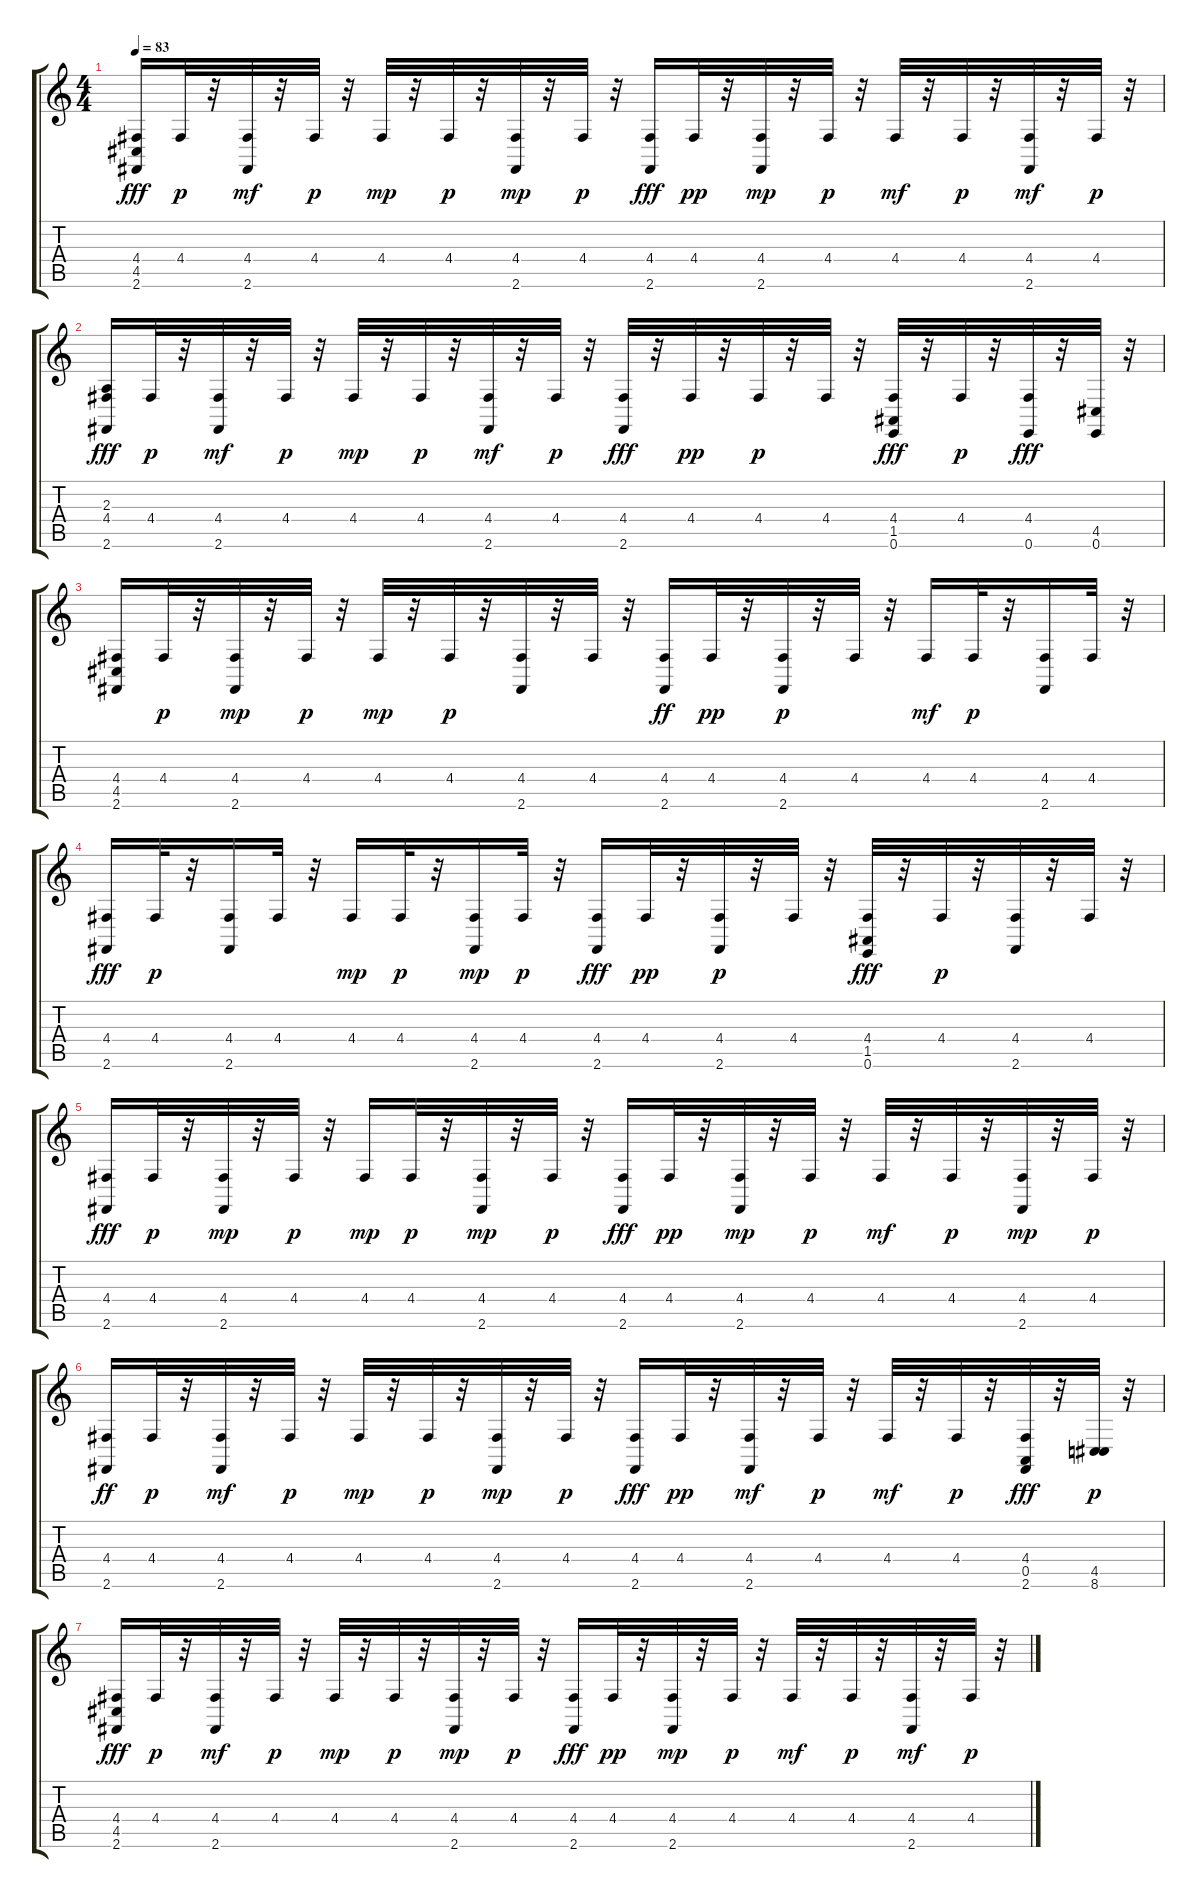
\track "" {instrument acousticgrandpiano}
\staff {score tabs}
\tuning (E4 B3 G3 D3 A2 E2) {hide}
\ts (4 4)
\tempo 83
\clef g2
\ks c
(4.4 4.5 2.6).16{dy fff} 4.4.32{dy p} r.32 (4.4 2.6).32{dy mf} r.32 4.4.32{dy p} r.32 4.4.32{dy mp} r.32 4.4.32{dy p} r.32 (4.4 2.6).32{dy mp} r.32 4.4.32{dy p} r.32 (4.4 2.6).16{dy fff} 4.4.32{dy pp} r.32 (4.4 2.6).32{dy mp} r.32 4.4.32{dy p} r.32 4.4.32{dy mf} r.32 4.4.32{dy p} r.32 (4.4 2.6).32{dy mf} r.32 4.4.32{dy p} r.32 |
(2.3 4.4 2.6).16{dy fff} 4.4.32{dy p} r.32 (4.4 2.6).32{dy mf} r.32 4.4.32{dy p} r.32 4.4.32{dy mp} r.32 4.4.32{dy p} r.32 (4.4 2.6).32{dy mf} r.32 4.4.32{dy p} r.32 (4.4 2.6).32{dy fff} r.32 4.4.32{dy pp} r.32 4.4.32{dy p} r.32 4.4.32 r.32 (4.4 1.5 0.6).32{dy fff} r.32 4.4.32{dy p} r.32 (4.4 0.6).32{dy fff} r.32 (4.5 0.6).32 r.32 |
(4.4 4.5 2.6).16 4.4.32{dy p} r.32 (4.4 2.6).32{dy mp} r.32 4.4.32{dy p} r.32 4.4.32{dy mp} r.32 4.4.32{dy p} r.32 (4.4 2.6).32 r.32 4.4.32 r.32 (4.4 2.6).16{dy ff} 4.4.32{dy pp} r.32 (4.4 2.6).32{dy p} r.32 4.4.32 r.32 4.4.16{dy mf} 4.4.32{dy p} r.32 (4.4 2.6).16 4.4.32 r.32 |
(4.4 2.6).16{dy fff} 4.4.32{dy p} r.32 (4.4 2.6).16 4.4.32 r.32 4.4.16{dy mp} 4.4.32{dy p} r.32 (4.4 2.6).16{dy mp} 4.4.32{dy p} r.32 (4.4 2.6).16{dy fff} 4.4.32{dy pp} r.32 (4.4 2.6).32{dy p} r.32 4.4.32 r.32 (4.4 1.5 0.6).32{dy fff} r.32 4.4.32{dy p} r.32 (4.4 2.6).32 r.32 4.4.32 r.32 |
(4.4 2.6).16{dy fff} 4.4.32{dy p} r.32 (4.4 2.6).32{dy mp} r.32 4.4.32{dy p} r.32 4.4.16{dy mp} 4.4.32{dy p} r.32 (4.4 2.6).32{dy mp} r.32 4.4.32{dy p} r.32 (4.4 2.6).16{dy fff} 4.4.32{dy pp} r.32 (4.4 2.6).32{dy mp} r.32 4.4.32{dy p} r.32 4.4.32{dy mf} r.32 4.4.32{dy p} r.32 (4.4 2.6).32{dy mp} r.32 4.4.32{dy p} r.32 |
(4.4 2.6).16{dy ff} 4.4.32{dy p} r.32 (4.4 2.6).32{dy mf} r.32 4.4.32{dy p} r.32 4.4.32{dy mp} r.32 4.4.32{dy p} r.32 (4.4 2.6).32{dy mp} r.32 4.4.32{dy p} r.32 (4.4 2.6).16{dy fff} 4.4.32{dy pp} r.32 (4.4 2.6).32{dy mf} r.32 4.4.32{dy p} r.32 4.4.32{dy mf} r.32 4.4.32{dy p} r.32 (4.4 0.5 2.6).32{dy fff} r.32 (4.5 8.6).32{dy p} r.32 |
(4.4 4.5 2.6).16{dy fff} 4.4.32{dy p} r.32 (4.4 2.6).32{dy mf} r.32 4.4.32{dy p} r.32 4.4.32{dy mp} r.32 4.4.32{dy p} r.32 (4.4 2.6).32{dy mp} r.32 4.4.32{dy p} r.32 (4.4 2.6).16{dy fff} 4.4.32{dy pp} r.32 (4.4 2.6).32{dy mp} r.32 4.4.32{dy p} r.32 4.4.32{dy mf} r.32 4.4.32{dy p} r.32 (4.4 2.6).32{dy mf} r.32 4.4.32{dy p} r.32
